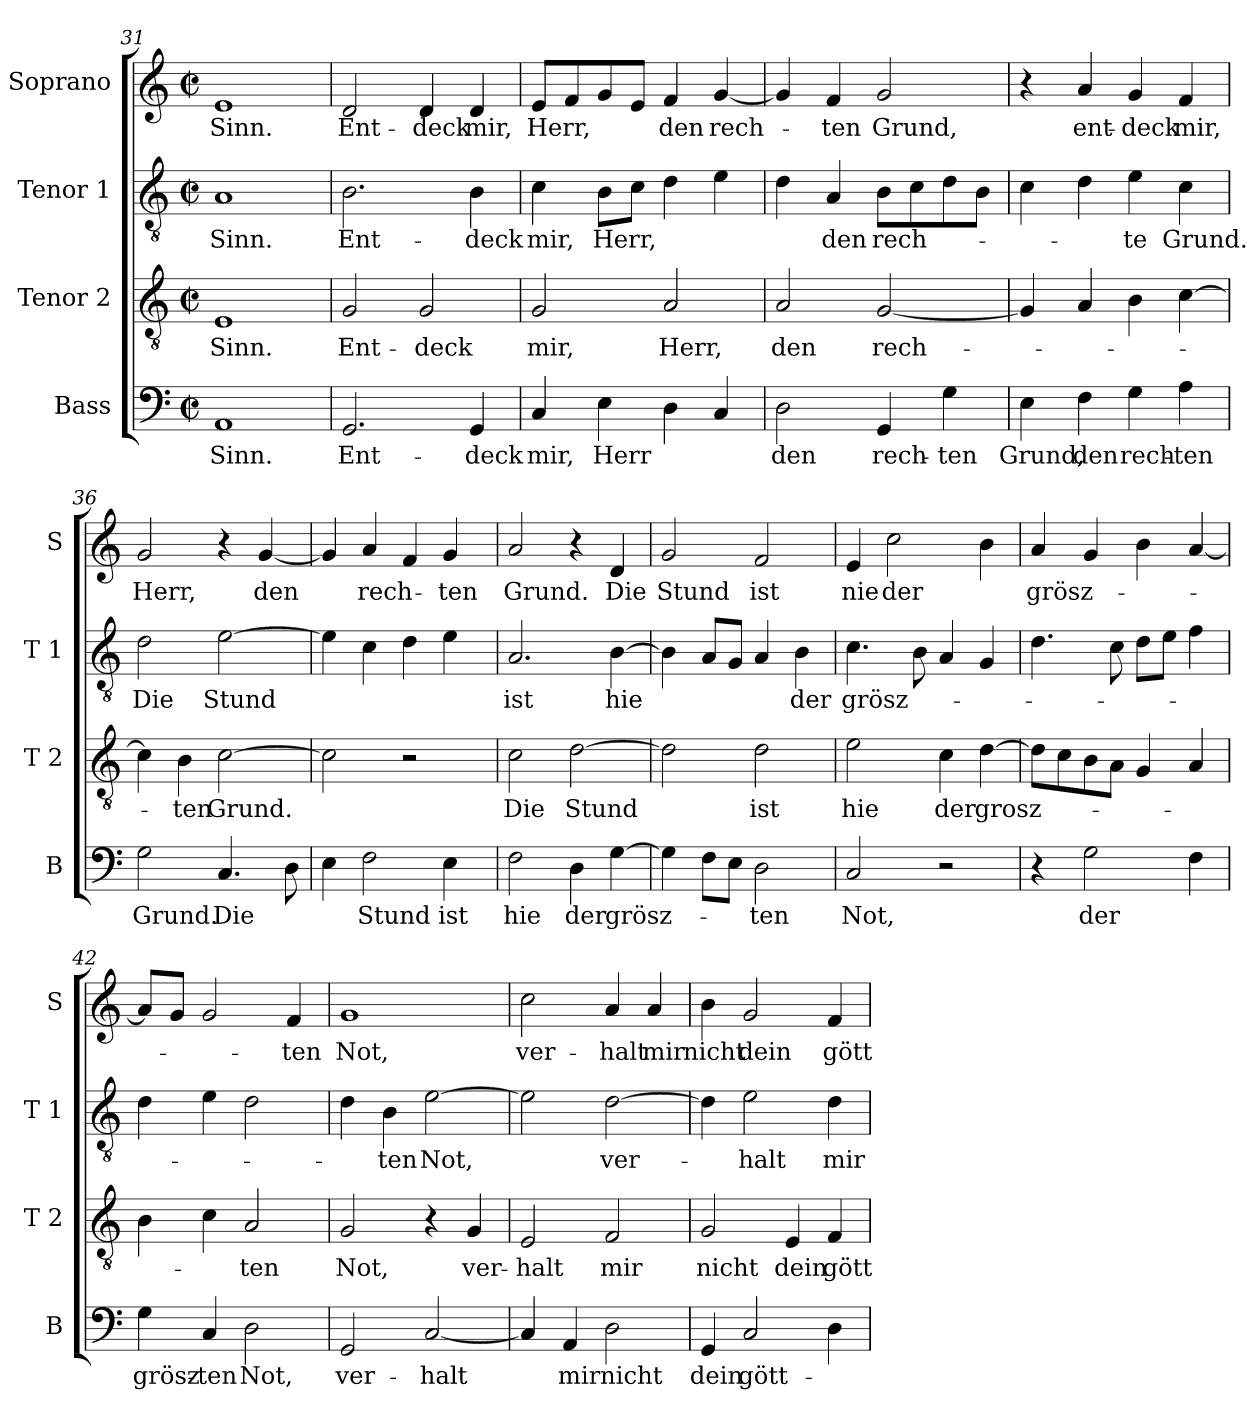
**kern	**text	**kern	**text	**kern	**text	**kern	**text
*part4	*part4	*part3	*part3	*part2	*part2	*part1	*part1
*staff4	*staff4	*staff3	*staff3	*staff2	*staff2	*staff1	*staff1
*I"Bass	*	*I"Tenor 2	*	*I"Tenor 1	*	*I"Soprano	*
*I'B	*	*I'T 2	*	*I'T 1	*	*I'S	*
*clefF4	*	*clefGv2	*	*clefGv2	*	*clefG2	*
*k[]	*	*k[]	*	*k[]	*	*k[]	*
*C:	*	*C:	*	*C:	*	*C:	*
*M2/2	*	*M2/2	*	*M2/2	*	*M2/2	*
*met(c|)	*	*met(c|)	*	*met(c|)	*	*met(c|)	*
=31	=31	=31	=31	=31	=31	=31	=31
!	!LO:LY:b	!	!LO:LY:b	!	!LO:LY:b	!	!LO:LY:b
1AA	Sinn.	1E	Sinn.	1A	Sinn.	1e	Sinn.
!!LO:LB:g=z
=32	=32	=32	=32	=32	=32	=32	=32
!	!LO:LY:b	!	!LO:LY:b	!	!LO:LY:b	!	!LO:LY:b
2.GG/	Ent-	2G/	Ent-	2.B\	Ent-	2d/	Ent-
!	!	!	!LO:LY:b	!	!	!	!LO:LY:b
.	.	2G/	-deck	.	.	4d/	-deck
!	!LO:LY:b	!	!	!	!LO:LY:b	!	!LO:LY:b
4GG/	-deck	.	.	4B\	-deck	4d/	mir,
=33	=33	=33	=33	=33	=33	=33	=33
!	!LO:LY:b	!	!LO:LY:b	!	!LO:LY:b	!	!LO:LY:b
4C/	mir,	2G/	mir,	4c\	mir,	8e/L	Herr,
.	.	.	.	.	.	8f/	.
!	!LO:LY:b	!	!	!	!LO:LY:b	!	!
4E\	Herr	.	.	8B\L	Herr,	8g/	.
.	.	.	.	8c\J	.	8e/J	.
!	!	!	!LO:LY:b	!	!	!	!LO:LY:b
4D\	.	2A/	Herr,	4d\	.	4f/	den
!	!	!	!	!	!	!	!LO:LY:b
4C/	.	.	.	4e\	.	[4g/	rech-
=34	=34	=34	=34	=34	=34	=34	=34
!	!LO:LY:b	!	!LO:LY:b	!	!	!	!
2D\	den	2A/	den	4d\	.	4g/]	.
!	!	!	!	!	!LO:LY:b	!	!LO:LY:b
.	.	.	.	4A/	den	4f/	-ten
!	!LO:LY:b	!	!LO:LY:b	!	!LO:LY:b	!	!LO:LY:b
4GG/	rech-	[2G/	rech-	8B\L	rech-	2g/	Grund,
.	.	.	.	8c\	.	.	.
!	!LO:LY:b	!	!	!	!	!	!
4G\	-ten	.	.	8d\	.	.	.
.	.	.	.	8B\J	.	.	.
=35	=35	=35	=35	=35	=35	=35	=35
!	!LO:LY:b	!	!	!	!	!	!
4E\	Grund,	4G/]	.	4c\	.	4r	.
!	!LO:LY:b	!	!	!	!	!	!LO:LY:b
4F\	den	4A/	.	4d\	.	4a/	ent-
!	!LO:LY:b	!	!	!	!LO:LY:b	!	!LO:LY:b
4G\	rech-	4B\	.	4e\	-te	4g/	-deck
!	!LO:LY:b	!	!	!	!LO:LY:b	!	!LO:LY:b
4A\	-ten	[4c\	.	4c\	Grund.	4f/	mir,
=36	=36	=36	=36	=36	=36	=36	=36
!	!LO:LY:b	!	!	!	!LO:LY:b	!	!LO:LY:b
2G\	Grund.	4c\]	.	2d\	Die	2g/	Herr,
!	!	!	!LO:LY:b	!	!	!	!
.	.	4B\	-ten	.	.	.	.
!	!LO:LY:b	!	!LO:LY:b	!	!LO:LY:b	!	!
4.C/	Die	[2c\	Grund.	[2e\	Stund	4r	.
!	!	!	!	!	!	!	!LO:LY:b
.	.	.	.	.	.	[4g/	den
8D\	.	.	.	.	.	.	.
=37	=37	=37	=37	=37	=37	=37	=37
4E\	.	2c\]	.	4e\]	.	4g/]	.
!	!LO:LY:b	!	!	!	!	!	!LO:LY:b
2F\	Stund	.	.	4c\	.	4a/	rech-
.	.	2r	.	4d\	.	4f/	.
!	!LO:LY:b	!	!	!	!	!	!LO:LY:b
4E\	ist	.	.	4e\	.	4g/	-ten
=38	=38	=38	=38	=38	=38	=38	=38
!	!LO:LY:b	!	!LO:LY:b	!	!LO:LY:b	!	!LO:LY:b
2F\	hie	2c\	Die	2.A/	ist	2a/	Grund.
!	!LO:LY:b	!	!LO:LY:b	!	!	!	!
4D\	der	[2d\	Stund	.	.	4r	.
!	!LO:LY:b	!	!	!	!LO:LY:b	!	!LO:LY:b
[4G\	grösz-	.	.	[4B\	hie	4d/	Die
!!LO:PB:g=z
=39	=39	=39	=39	=39	=39	=39	=39
!	!	!	!	!	!	!	!LO:LY:b
4G\]	.	2d\]	.	4B\]	.	2g/	Stund
8F\L	.	.	.	8A/L	.	.	.
8E\J	.	.	.	8G/J	.	.	.
!	!LO:LY:b	!	!LO:LY:b	!	!	!	!LO:LY:b
2D\	-ten	2d\	ist	4A/	.	2f/	ist
!	!	!	!	!	!LO:LY:b	!	!
.	.	.	.	4B\	der	.	.
=40	=40	=40	=40	=40	=40	=40	=40
!	!LO:LY:b	!	!LO:LY:b	!	!LO:LY:b	!	!LO:LY:b
2C/	Not,	2e\	hie	4.c\	grösz-	4e/	nie
!	!	!	!	!	!	!	!LO:LY:b
.	.	.	.	.	.	2cc\	der
.	.	.	.	8B\	.	.	.
!	!	!	!LO:LY:b	!	!	!	!
2r	.	4c\	der	4A/	.	.	.
!	!	!	!LO:LY:b	!	!	!	!
.	.	[4d\	grosz-	4G/	.	4b\	.
=41	=41	=41	=41	=41	=41	=41	=41
!	!	!	!	!	!	!	!LO:LY:b
4r	.	8d\L]	.	4.d\	.	4a/	grösz-
.	.	8c\	.	.	.	.	.
!	!LO:LY:b	!	!	!	!	!	!
2G\	der	8B\	.	.	.	4g/	.
.	.	8A\J	.	8c\	.	.	.
.	.	4G/	.	8d\L	.	4b\	.
.	.	.	.	8e\J	.	.	.
4F\	.	4A/	.	4f\	.	[4a/	.
=42	=42	=42	=42	=42	=42	=42	=42
!	!LO:LY:b	!	!	!	!	!	!
4G\	grösz-	4B\	.	4d\	.	8a/L]	.
.	.	.	.	.	.	8g/J	.
!	!LO:LY:b	!	!	!	!	!	!
4C/	-ten	4c\	.	4e\	.	2g/	.
!	!LO:LY:b	!	!LO:LY:b	!	!	!	!
2D\	Not,	2A/	-ten	2d\	.	.	.
!	!	!	!	!	!	!	!LO:LY:b
.	.	.	.	.	.	4f/	-ten
=43	=43	=43	=43	=43	=43	=43	=43
!	!LO:LY:b	!	!LO:LY:b	!	!	!	!LO:LY:b
2GG/	ver-	2G/	Not,	4d\	.	1g	Not,
!	!	!	!	!	!LO:LY:b	!	!
.	.	.	.	4B\	-ten	.	.
!	!LO:LY:b	!	!	!	!LO:LY:b	!	!
[2C/	-halt	4r	.	[2e\	Not,	.	.
!	!	!	!LO:LY:b	!	!	!	!
.	.	4G/	ver-	.	.	.	.
=44	=44	=44	=44	=44	=44	=44	=44
!	!	!	!LO:LY:b	!	!	!	!LO:LY:b
4C/]	.	2E/	-halt	2e\]	.	2cc\	ver-
!	!LO:LY:b	!	!	!	!	!	!
4AA/	mir	.	.	.	.	.	.
!	!LO:LY:b	!	!LO:LY:b	!	!LO:LY:b	!	!LO:LY:b
2D\	nicht	2F/	mir	[2d\	ver-	4a/	-halt
!	!	!	!	!	!	!	!LO:LY:b
.	.	.	.	.	.	4a/	mir
=45	=45	=45	=45	=45	=45	=45	=45
!	!LO:LY:b	!	!LO:LY:b	!	!	!	!LO:LY:b
4GG/	dein	2G/	nicht	4d\]	.	4b\	nicht
!	!LO:LY:b	!	!	!	!LO:LY:b	!	!LO:LY:b
2C/	gött-	.	.	2e\	-halt	2g/	dein
!	!	!	!LO:LY:b	!	!	!	!
.	.	4E/	dein	.	.	.	.
!	!	!	!LO:LY:b	!	!LO:LY:b	!	!LO:LY:b
4D\	.	4F/	gött-	4d\	mir	4f/	gött-
=	=	=	=	=	=	=	=
*-	*-	*-	*-	*-	*-	*-	*-
